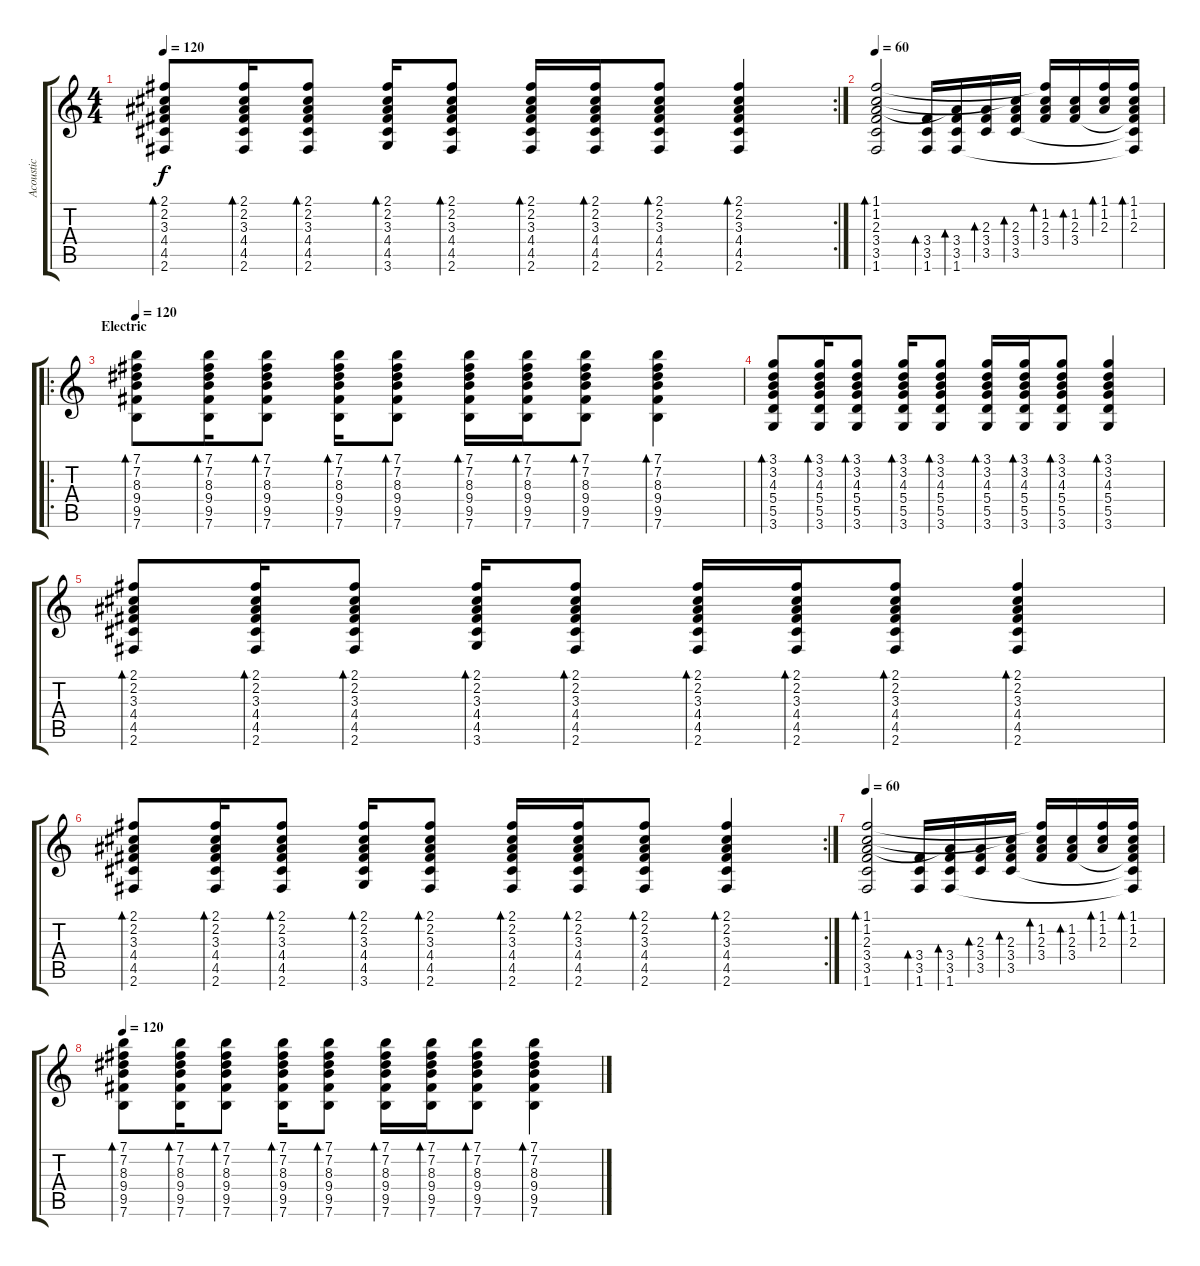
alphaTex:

\track ("Acoustic" "Acoustic") {instrument acousticguitarsteel}
\staff {score tabs}
\tuning (E4 B3 G3 D3 A2 E2) {hide}
\rc 2
\ts (4 4)
\tempo 120
\clef g2
\ks c
(2.1 2.2 3.3 4.4 4.5 2.6).8{bd 30 dy f} (2.1 2.2 3.3 4.4 4.5 2.6).16{bd 30} (2.1 2.2 3.3 4.4 4.5 2.6).8{bd 30} (2.1 2.2 3.3 4.4 4.5 3.6).16{bd 30} (2.1 2.2 3.3 4.4 4.5 2.6).8{bd 30} (2.1 2.2 3.3 4.4 4.5 2.6).16{bd 30} (2.1 2.2 3.3 4.4 4.5 2.6).16{bd 30} (2.1 2.2 3.3 4.4 4.5 2.6).8{bd 30} (2.1 2.2 3.3 4.4 4.5 2.6).4{bd 30} |
\tempo 60
(1.1 1.2 2.3 3.4 3.5 1.6).2{bd 240} (3.4 3.5 1.6).16{bd 240} (2.3{t} 3.4 3.5 1.6).16{bd 240} (2.3 3.4 3.5).16{bd 240} (1.2{t} 2.3 3.4 3.5).16{bd 240} (1.1{t} 1.2 2.3 3.4).16{bd 240} (1.2 2.3 3.4).16{bd 240} (1.1 1.2 2.3).16{bd 240} (1.1 1.2 2.3 3.4{t} 3.5{t} 1.6{t}).16{bd 240} |
\ro
\section ("" "Electric")
\tempo 120
(7.1 7.2 8.3 9.4 9.5 7.6).8{bd 30} (7.1 7.2 8.3 9.4 9.5 7.6).16{bd 30} (7.1 7.2 8.3 9.4 9.5 7.6).8{bd 30} (7.1 7.2 8.3 9.4 9.5 7.6).16{bd 30} (7.1 7.2 8.3 9.4 9.5 7.6).8{bd 30} (7.1 7.2 8.3 9.4 9.5 7.6).16{bd 30} (7.1 7.2 8.3 9.4 9.5 7.6).16{bd 30} (7.1 7.2 8.3 9.4 9.5 7.6).8{bd 30} (7.1 7.2 8.3 9.4 9.5 7.6).4{bd 30} |
(3.1 3.2 4.3 5.4 5.5 3.6).8{bd 30} (3.1 3.2 4.3 5.4 5.5 3.6).16{bd 30} (3.1 3.2 4.3 5.4 5.5 3.6).8{bd 30} (3.1 3.2 4.3 5.4 5.5 3.6).16{bd 30} (3.1 3.2 4.3 5.4 5.5 3.6).8{bd 30} (3.1 3.2 4.3 5.4 5.5 3.6).16{bd 30} (3.1 3.2 4.3 5.4 5.5 3.6).16{bd 30} (3.1 3.2 4.3 5.4 5.5 3.6).8{bd 30} (3.1 3.2 4.3 5.4 5.5 3.6).4{bd 30} |
(2.1 2.2 3.3 4.4 4.5 2.6).8{bd 30} (2.1 2.2 3.3 4.4 4.5 2.6).16{bd 30} (2.1 2.2 3.3 4.4 4.5 2.6).8{bd 30} (2.1 2.2 3.3 4.4 4.5 3.6).16{bd 30} (2.1 2.2 3.3 4.4 4.5 2.6).8{bd 30} (2.1 2.2 3.3 4.4 4.5 2.6).16{bd 30} (2.1 2.2 3.3 4.4 4.5 2.6).16{bd 30} (2.1 2.2 3.3 4.4 4.5 2.6).8{bd 30} (2.1 2.2 3.3 4.4 4.5 2.6).4{bd 30} |
\rc 2
(2.1 2.2 3.3 4.4 4.5 2.6).8{bd 30} (2.1 2.2 3.3 4.4 4.5 2.6).16{bd 30} (2.1 2.2 3.3 4.4 4.5 2.6).8{bd 30} (2.1 2.2 3.3 4.4 4.5 3.6).16{bd 30} (2.1 2.2 3.3 4.4 4.5 2.6).8{bd 30} (2.1 2.2 3.3 4.4 4.5 2.6).16{bd 30} (2.1 2.2 3.3 4.4 4.5 2.6).16{bd 30} (2.1 2.2 3.3 4.4 4.5 2.6).8{bd 30} (2.1 2.2 3.3 4.4 4.5 2.6).4{bd 30} |
\tempo 60
(1.1 1.2 2.3 3.4 3.5 1.6).2{bd 120} (3.4 3.5 1.6).16{bd 240} (2.3{t} 3.4 3.5 1.6).16{bd 240} (2.3 3.4 3.5).16{bd 240} (1.2{t} 2.3 3.4 3.5).16{bd 240} (1.1{t} 1.2 2.3 3.4).16{bd 240} (1.2 2.3 3.4).16{bd 240} (1.1 1.2 2.3).16{bd 240} (1.1 1.2 2.3 3.4{t} 3.5{t} 1.6{t}).16{bd 240} |
\tempo 120
(7.1 7.2 8.3 9.4 9.5 7.6).8{bd 30} (7.1 7.2 8.3 9.4 9.5 7.6).16{bd 30} (7.1 7.2 8.3 9.4 9.5 7.6).8{bd 30} (7.1 7.2 8.3 9.4 9.5 7.6).16{bd 30} (7.1 7.2 8.3 9.4 9.5 7.6).8{bd 30} (7.1 7.2 8.3 9.4 9.5 7.6).16{bd 30} (7.1 7.2 8.3 9.4 9.5 7.6).16{bd 30} (7.1 7.2 8.3 9.4 9.5 7.6).8{bd 30} (7.1 7.2 8.3 9.4 9.5 7.6).4{bd 30}
